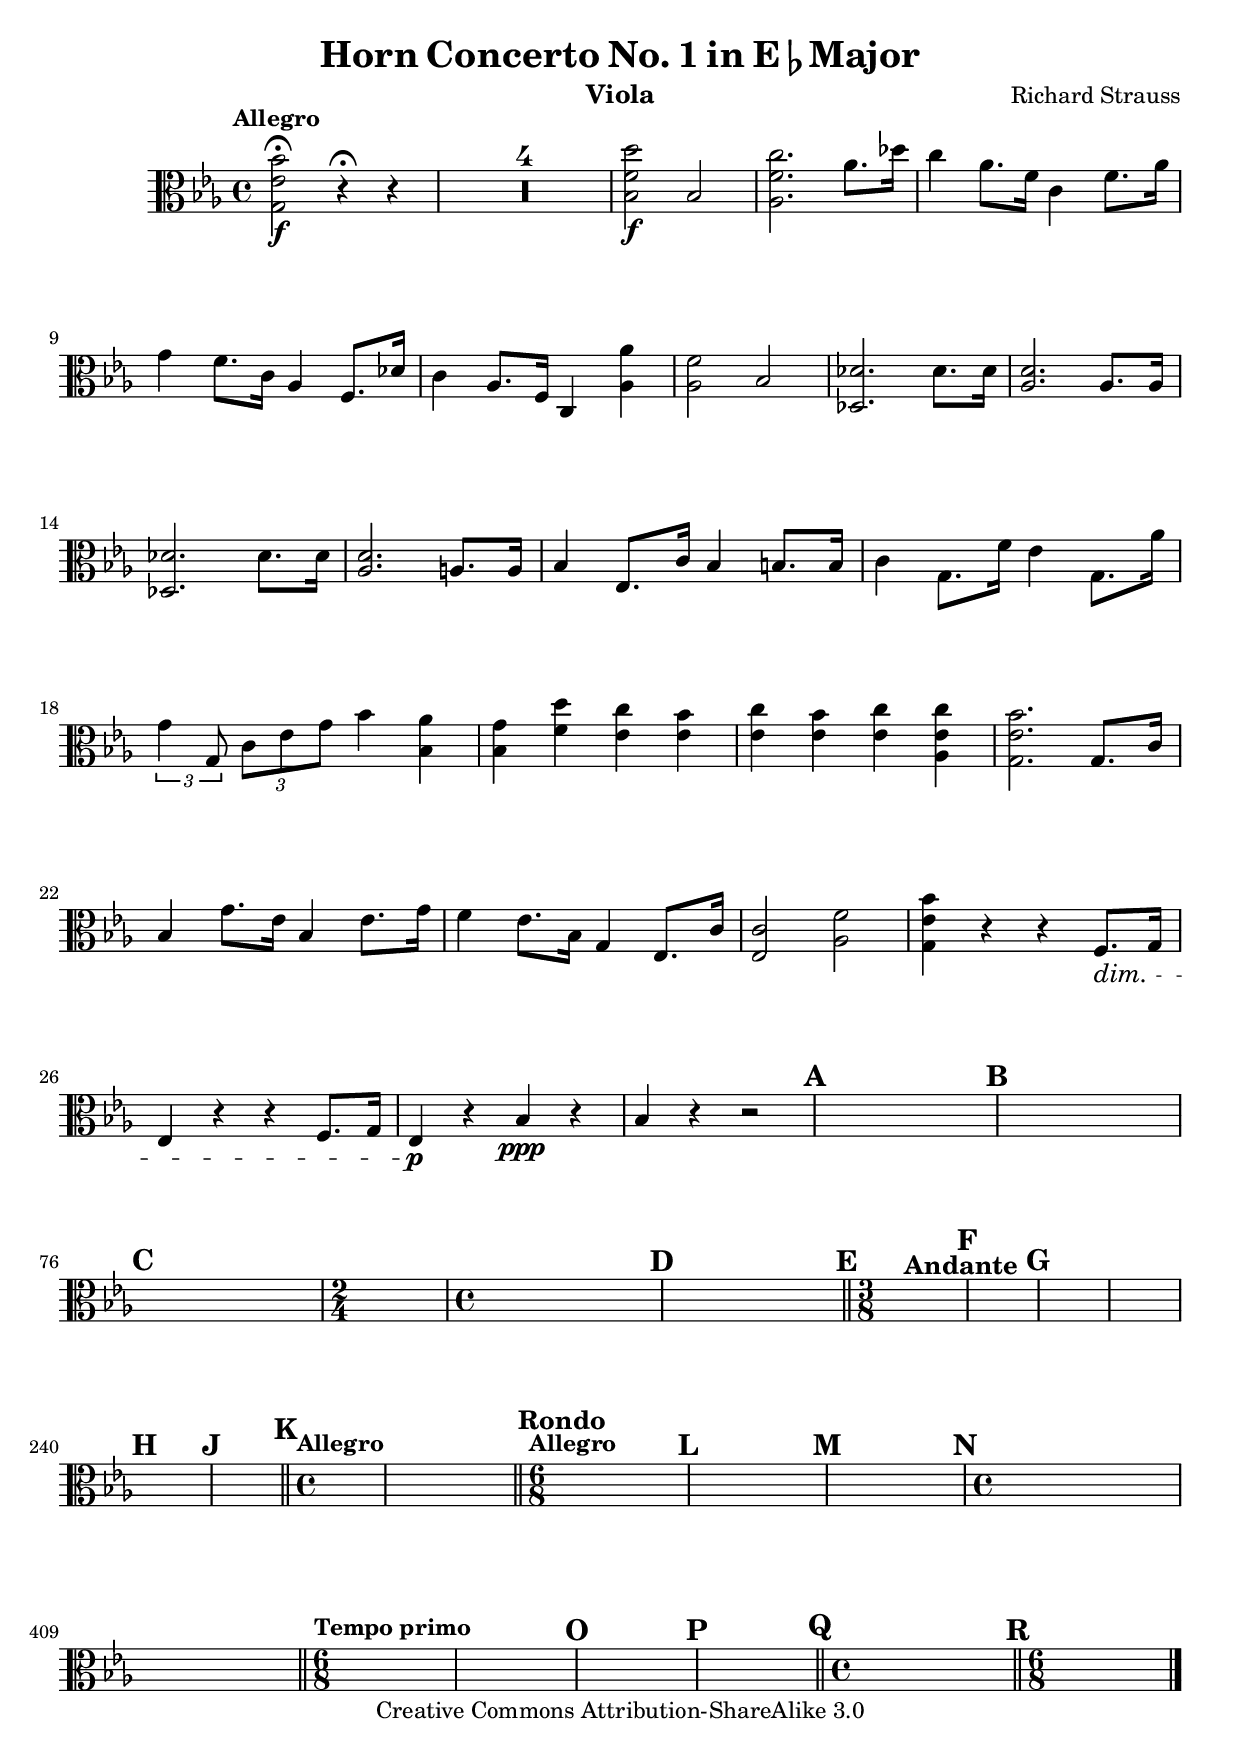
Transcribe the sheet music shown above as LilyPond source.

\version "2.12.2"

\version "2.12.2"

\include "defs.ily"

violaMvtI = \relative c'
{
  \clef alto
  \key ees \major
  <g ees' bes'>2\f\fermata r4\fermata r |
  R1*4 |
  <bes f' d'>2\f bes |
  <aes f' c'>2. aes'8. des16 |
  c4 aes8. f16 c4 f8. aes16 |
  g4 f8. c16 aes4 f8. des'16 |
  c4 aes8. f16 c4 <aes' aes'>4 |
  <aes f'>2 bes |
  <des des,>2. des8. des16 |
  <aes d>2. aes8. aes16 |
  <des des,>2. des8. des16 |
  <aes d>2. a8. a16 |
  bes4 ees,8. c'16 bes4 b8. b16 |
  c4 g8. f'16 ees4 g,8. aes'16 |
  \times 2/3 {g4 g,8} \times 2/3 {c8 ees g} bes4 <bes, aes'>4 |
  <bes g'> <f' d'> <ees c'> <ees bes'> |
  <ees c'> <ees bes'> <ees c'> <aes, ees' c'> |
  <g ees' bes'>2. g8. c16 |
  bes4 g'8. ees16 bes4 ees8. g16 |
  f4 ees8. bes16 g4 ees8. c'16 |
  <ees, c'>2 <aes f'> |
  \dimTextDim
  <g ees' bes'>4 r r f8.\> g16 |
  \dimHairpin
  ees4 r r f8. g16 |
  ees4\p r bes'\ppp r |
  bes r r2 |

  %A
}

violaMvtII = \relative c'
{
}

violaMvtIII = \relative c'
{
}

viola = {\violaMvtI \violaMvtII \violaMvtIII}




\paper
{
  ragged-last-bottom = ##f
}

instrument = \markup {Viola}

\include "header.ily"

notes = \viola

\include "part.ily"

